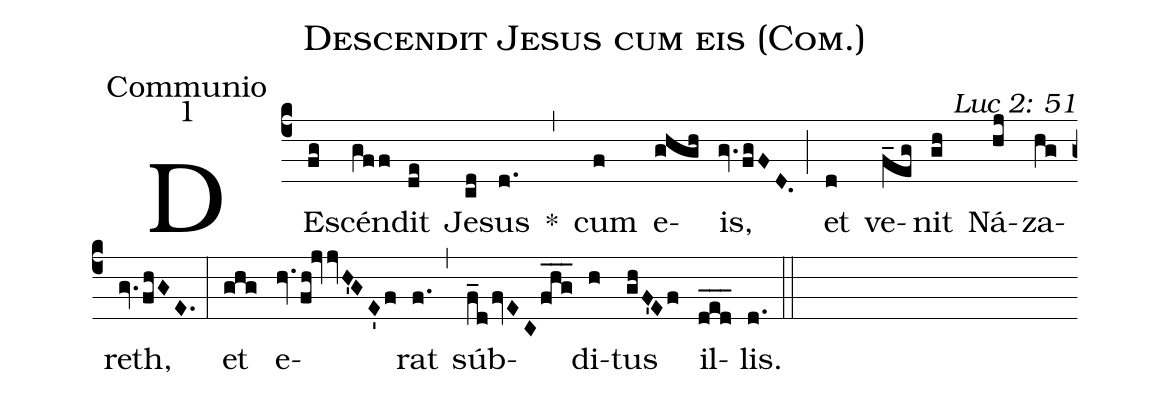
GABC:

name: Descendit Jesus cum eis (Com.);
office-part: Communio;
mode: 1;
commentary: Luc 2: 51;
%%
(c4) DE(fg)scén(gff)dit(de) Je(cd)sus(d.) *(,) cum(f) e(ghgh)is,(gv.fgFD.) (;) et(d) ve(f_eg)nit(gh) Ná(hj)za(hg)reth,(gv.fhGE.) (:)
et(ghg) e(hv.fh!jvvH'GE'f)rat(f.) (,) súb(f_dfvECfhg___)di(h)tus(ghF'Ef) il(ded___)lis.(d.) (::)
